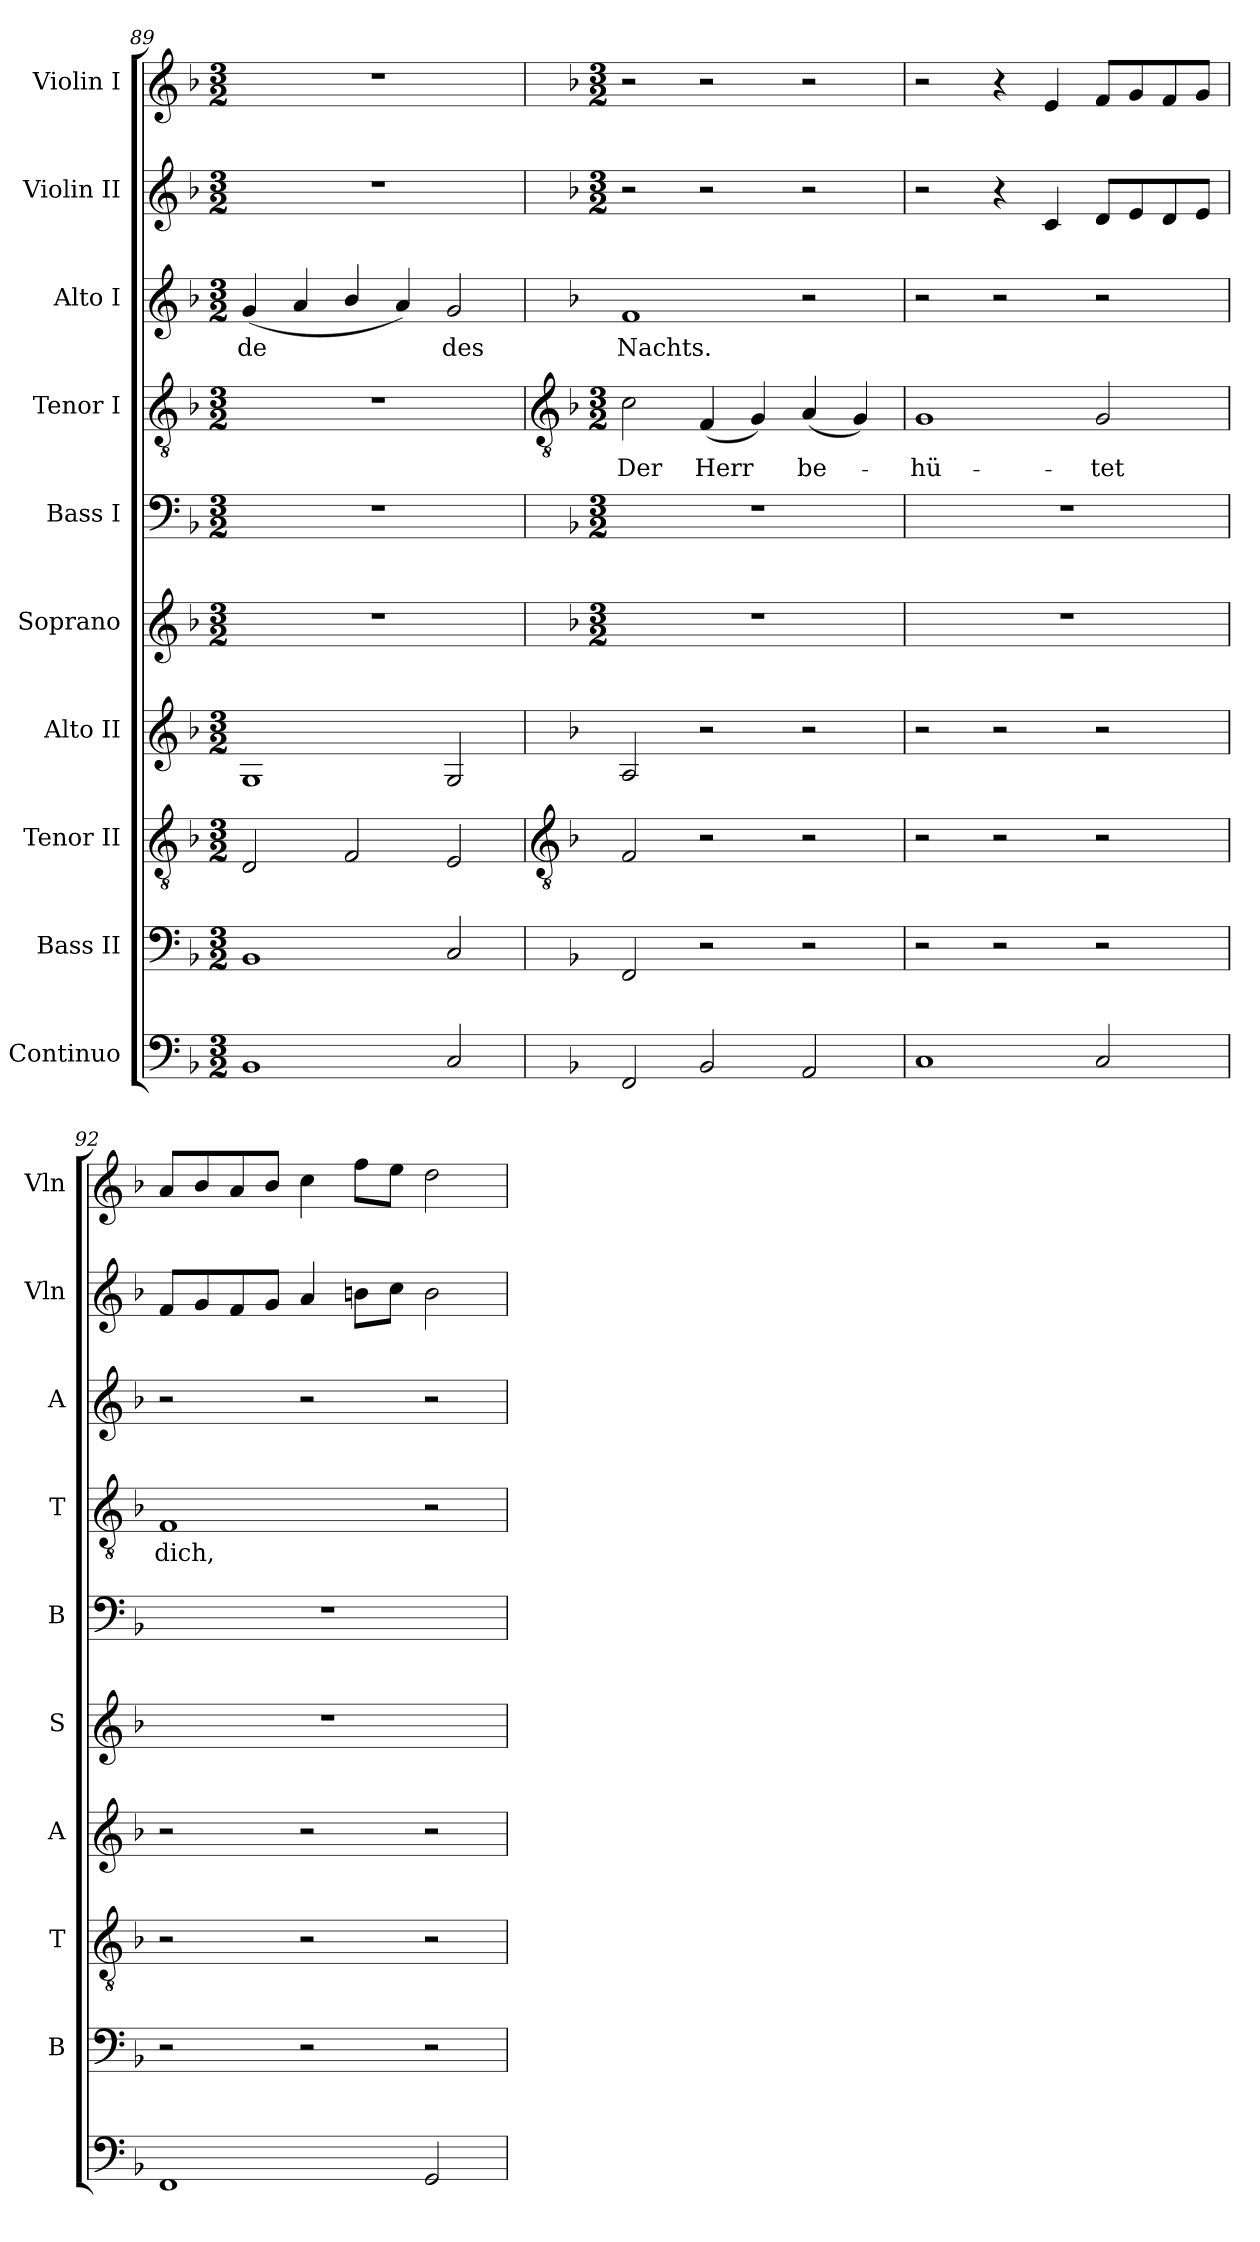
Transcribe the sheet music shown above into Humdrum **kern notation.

**kern	**kern	**kern	**kern	**kern	**kern	**kern	**text	**kern	**text	**kern	**kern
*part10	*part9	*part8	*part7	*part6	*part5	*part4	*part4	*part3	*part3	*part2	*part1
*staff10	*staff9	*staff8	*staff7	*staff6	*staff5	*staff4	*staff4	*staff3	*staff3	*staff2	*staff1
*I"Continuo	*I"Bass II	*I"Tenor II	*I"Alto II	*I"Soprano	*I"Bass I	*I"Tenor I	*	*I"Alto I	*	*I"Violin II	*I"Violin I
*	*I'B	*I'T	*I'A	*I'S	*I'B	*I'T	*	*I'A	*	*I'Vln	*I'Vln
*clefF4	*clefF4	*clefGv2	*clefG2	*clefG2	*clefF4	*clefGv2	*	*clefG2	*	*clefG2	*clefG2
*k[b-]	*k[b-]	*k[b-]	*k[b-]	*k[b-]	*k[b-]	*k[b-]	*	*k[b-]	*	*k[b-]	*k[b-]
*F:	*F:	*F:	*F:	*F:	*F:	*F:	*	*F:	*	*F:	*F:
*M3/2	*M3/2	*M3/2	*M3/2	*M3/2	*M3/2	*M3/2	*	*M3/2	*	*M3/2	*M3/2
=89	=89	=89	=89	=89	=89	=89	=89	=89	=89	=89	=89
!	!	!	!	!	!	!	!	!	!LO:LY:b	!	!
1BB-	1BB-	2D	1G	1.r	1.r	1.r	.	(<4g	de	1.r	1.r
.	.	.	.	.	.	.	.	4a	.	.	.
.	.	2F	.	.	.	.	.	4b-/	.	.	.
.	.	.	.	.	.	.	.	4a)	.	.	.
!	!	!	!	!	!	!	!	!	!LO:LY:b	!	!
2C	2C	2E	2G	.	.	.	.	2g	des	.	.
!!LO:LB:g=z
=90	=90	=90	=90	=90	=90	=90	=90	=90	=90	=90	=90
*	*	*clefGv2	*	*	*	*clefGv2	*	*	*	*	*
*	*	*	*	*	*	*k[b-]	*	*	*	*k[b-]	*k[b-]
*	*	*	*	*	*	*F:	*	*	*	*F:	*F:
*	*	*	*	*M3/2	*M3/2	*M3/2	*	*	*	*M3/2	*M3/2
!	!	!	!	!	!	!	!LO:LY:b	!	!LO:LY:b	!	!
2FF	2FF	2F	2A	1.r	1.r	2c	Der	1f	Nachts.	2r	2r
!	!	!	!	!	!	!	!LO:LY:b	!	!	!	!
2BB-	2r	2r	2r	.	.	(<4F	Herr	.	.	2r	2r
.	.	.	.	.	.	4G)	.	.	.	.	.
!	!	!	!	!	!	!	!LO:LY:b	!	!	!	!
2AA	2r	2r	2r	.	.	(<4A	be-	2r	.	2r	2r
.	.	.	.	.	.	4G)	.	.	.	.	.
=91	=91	=91	=91	=91	=91	=91	=91	=91	=91	=91	=91
!	!	!	!	!	!	!	!LO:LY:b	!	!	!	!
1C	2r	2r	2r	1.r	1.r	1G	hü-	2r	.	2r	2r
.	2r	2r	2r	.	.	.	.	2r	.	4r	4r
.	.	.	.	.	.	.	.	.	.	4c	4e
!	!	!	!	!	!	!	!LO:LY:b	!	!	!	!
2C	2r	2r	2r	.	.	2G	-tet	2r	.	8dL	8fL
.	.	.	.	.	.	.	.	.	.	8e	8g
.	.	.	.	.	.	.	.	.	.	8d	8f
.	.	.	.	.	.	.	.	.	.	8eJ	8gJ
=92	=92	=92	=92	=92	=92	=92	=92	=92	=92	=92	=92
!	!	!	!	!	!	!	!LO:LY:b	!	!	!	!
1FF	2r	2r	2r	1.r	1.r	1F	dich,	2r	.	8fL	8aL
.	.	.	.	.	.	.	.	.	.	8g	8b-
.	.	.	.	.	.	.	.	.	.	8f	8a
.	.	.	.	.	.	.	.	.	.	8gJ	8b-J
.	2r	2r	2r	.	.	.	.	2r	.	4a	4cc
.	.	.	.	.	.	.	.	.	.	8bnL	8ffL
.	.	.	.	.	.	.	.	.	.	8ccJ	8eeJ
2GG	2r	2r	2r	.	.	2r	.	2r	.	2b	2dd
=	=	=	=	=	=	=	=	=	=	=	=
*-	*-	*-	*-	*-	*-	*-	*-	*-	*-	*-	*-
